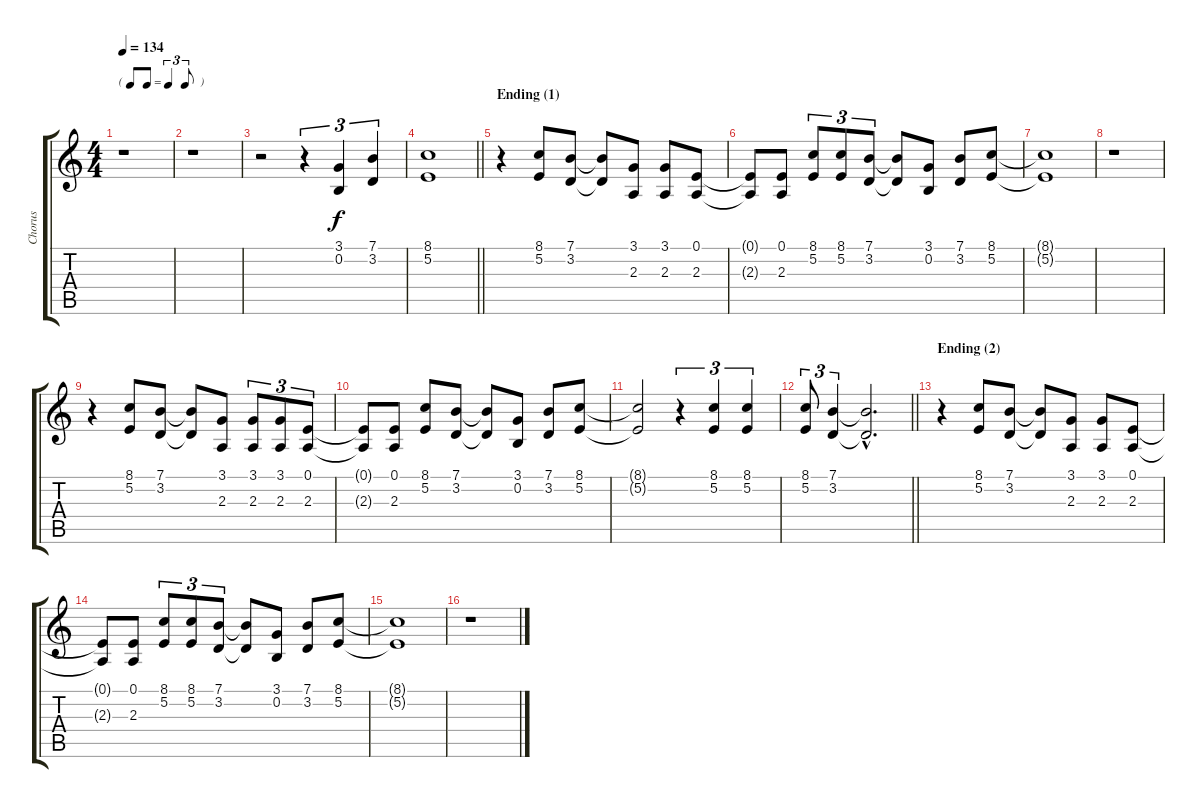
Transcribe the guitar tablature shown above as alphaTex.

\track ("Chorus" "Chorus") {instrument sopranosax}
\staff {score tabs}
\tuning (E4 B3 G3 D3 A2 E2) {hide}
\ts (4 4)
\tf triplet8th
\tempo 134
\clef g2
\ks c
r.1{dy f} |
r.1 |
r.2 r.4{tu (3 2)} (3.1 0.2).4{tu (3 2)} (7.1 3.2).4{tu (3 2)} |
\barLineRight lightlight
(8.1 5.2).1 |
\section ("" "Ending (1)")
r.4 (8.1 5.2).8 (7.1 3.2).8 (7.1{t} 3.2{t}).8 (3.1 2.3).8 (3.1 2.3).8 (0.1 2.3).8 |
(0.1{t} 2.3{t}).8 (0.1 2.3).8 (8.1 5.2).8{tu (3 2)} (8.1 5.2).8{tu (3 2)} (7.1 3.2).8{tu (3 2)} (7.1{t} 3.2{t}).8 (3.1 0.2).8 (7.1 3.2).8 (8.1 5.2).8 |
(8.1{t} 5.2{t}).1 |
r.1 |
r.4 (8.1 5.2).8 (7.1 3.2).8 (7.1{t} 3.2{t}).8 (3.1 2.3).8 (3.1 2.3).8{tu (3 2)} (3.1 2.3).8{tu (3 2)} (0.1 2.3).8{tu (3 2)} |
(0.1{t} 2.3{t}).8 (0.1 2.3).8 (8.1 5.2).8 (7.1 3.2).8 (7.1{t} 3.2{t}).8 (3.1 0.2).8 (7.1 3.2).8 (8.1 5.2).8 |
(8.1{t} 5.2{t}).2 r.4{tu (3 2)} (8.1 5.2).4{tu (3 2)} (8.1 5.2).4{tu (3 2)} |
\barLineRight lightlight
(8.1 5.2).8{tu (3 2)} (7.1 3.2).4{tu (3 2)} (7.1{hac t} 3.2{hac t}).2{d} |
\section ("" "Ending (2)")
r.4 (8.1 5.2).8 (7.1 3.2).8 (7.1{t} 3.2{t}).8 (3.1 2.3).8 (3.1 2.3).8 (0.1 2.3).8 |
(0.1{t} 2.3{t}).8 (0.1 2.3).8 (8.1 5.2).8{tu (3 2)} (8.1 5.2).8{tu (3 2)} (7.1 3.2).8{tu (3 2)} (7.1{t} 3.2{t}).8 (3.1 0.2).8 (7.1 3.2).8 (8.1 5.2).8 |
(8.1{t} 5.2{t}).1 |
r.1
